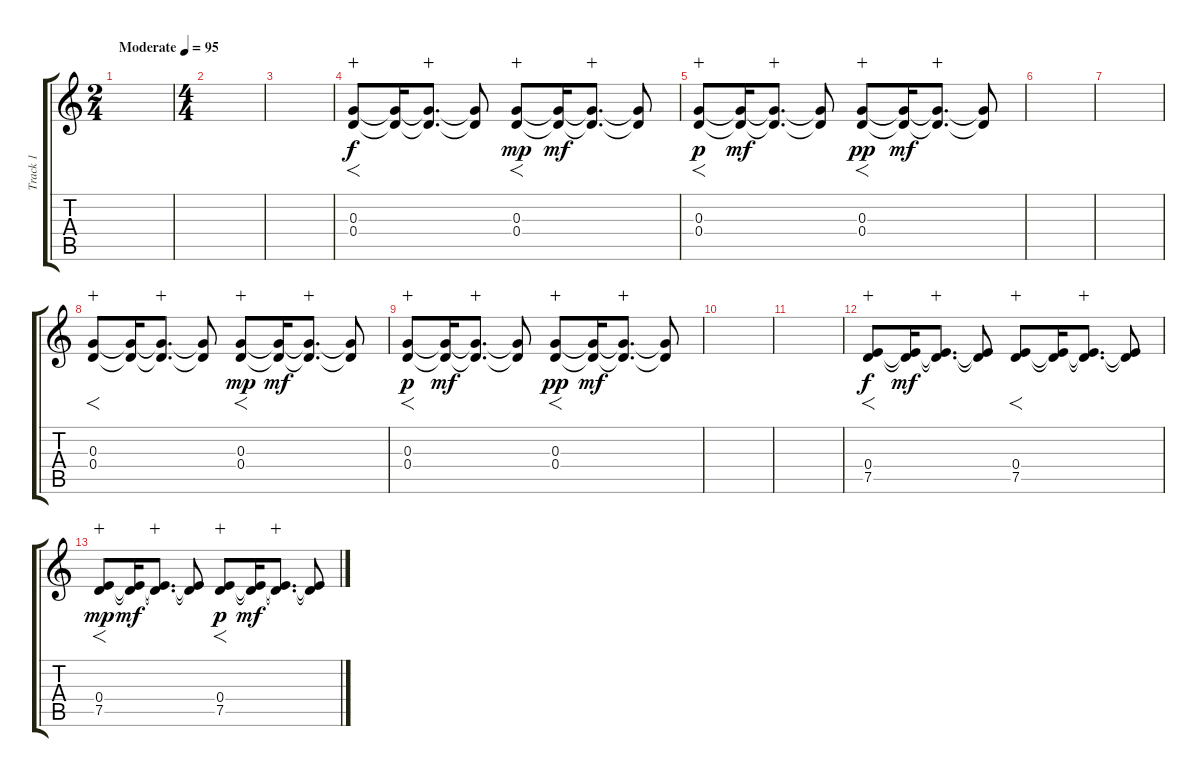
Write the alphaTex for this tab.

\track ("Track 1" "Track 1") {instrument overdrivenguitar}
\staff {score tabs}
\tuning (E4 B3 G3 D3 A2 E2) {hide}
\ts (2 4)
\tempo (95 "Moderate")
\clef g2
\ks c
|
\ts (4 4)
|
|
(0.3 0.4).8{f wahc} (0.3{t} 0.4{t}).16 (0.3{t} 0.4{t}).8{d wahc} (0.3{t} 0.4{t}).8 (0.3 0.4).8{f dy mp wahc} (0.3{t} 0.4{t}).16{dy mf} (0.3{t} 0.4{t}).8{d wahc} (0.3{t} 0.4{t}).8 |
(0.3 0.4).8{f dy p wahc} (0.3{t} 0.4{t}).16{dy mf} (0.3{t} 0.4{t}).8{d wahc} (0.3{t} 0.4{t}).8 (0.3 0.4).8{f dy pp wahc} (0.3{t} 0.4{t}).16{dy mf} (0.3{t} 0.4{t}).8{d wahc} (0.3{t} 0.4{t}).8 |
|
|
(0.3 0.4).8{f wahc} (0.3{t} 0.4{t}).16 (0.3{t} 0.4{t}).8{d wahc} (0.3{t} 0.4{t}).8 (0.3 0.4).8{f dy mp wahc} (0.3{t} 0.4{t}).16{dy mf} (0.3{t} 0.4{t}).8{d wahc} (0.3{t} 0.4{t}).8 |
(0.3 0.4).8{f dy p wahc} (0.3{t} 0.4{t}).16{dy mf} (0.3{t} 0.4{t}).8{d wahc} (0.3{t} 0.4{t}).8 (0.3 0.4).8{f dy pp wahc} (0.3{t} 0.4{t}).16{dy mf} (0.3{t} 0.4{t}).8{d wahc} (0.3{t} 0.4{t}).8 |
|
|
(0.4 7.5).8{f dy f wahc} (0.4{t} 7.5{t}).16{dy mf} (0.4{t} 7.5{t}).8{d wahc} (0.4{t} 7.5{t}).8 (0.4 7.5).8{f wahc} (0.4{t} 7.5{t}).16 (0.4{t} 7.5{t}).8{d wahc} (0.4{t} 7.5{t}).8 |
(0.4 7.5).8{f dy mp wahc} (0.4{t} 7.5{t}).16{dy mf} (0.4{t} 7.5{t}).8{d wahc} (0.4{t} 7.5{t}).8 (0.4 7.5).8{f dy p wahc} (0.4{t} 7.5{t}).16{dy mf} (0.4{t} 7.5{t}).8{d wahc} (0.4{t} 7.5{t}).8
